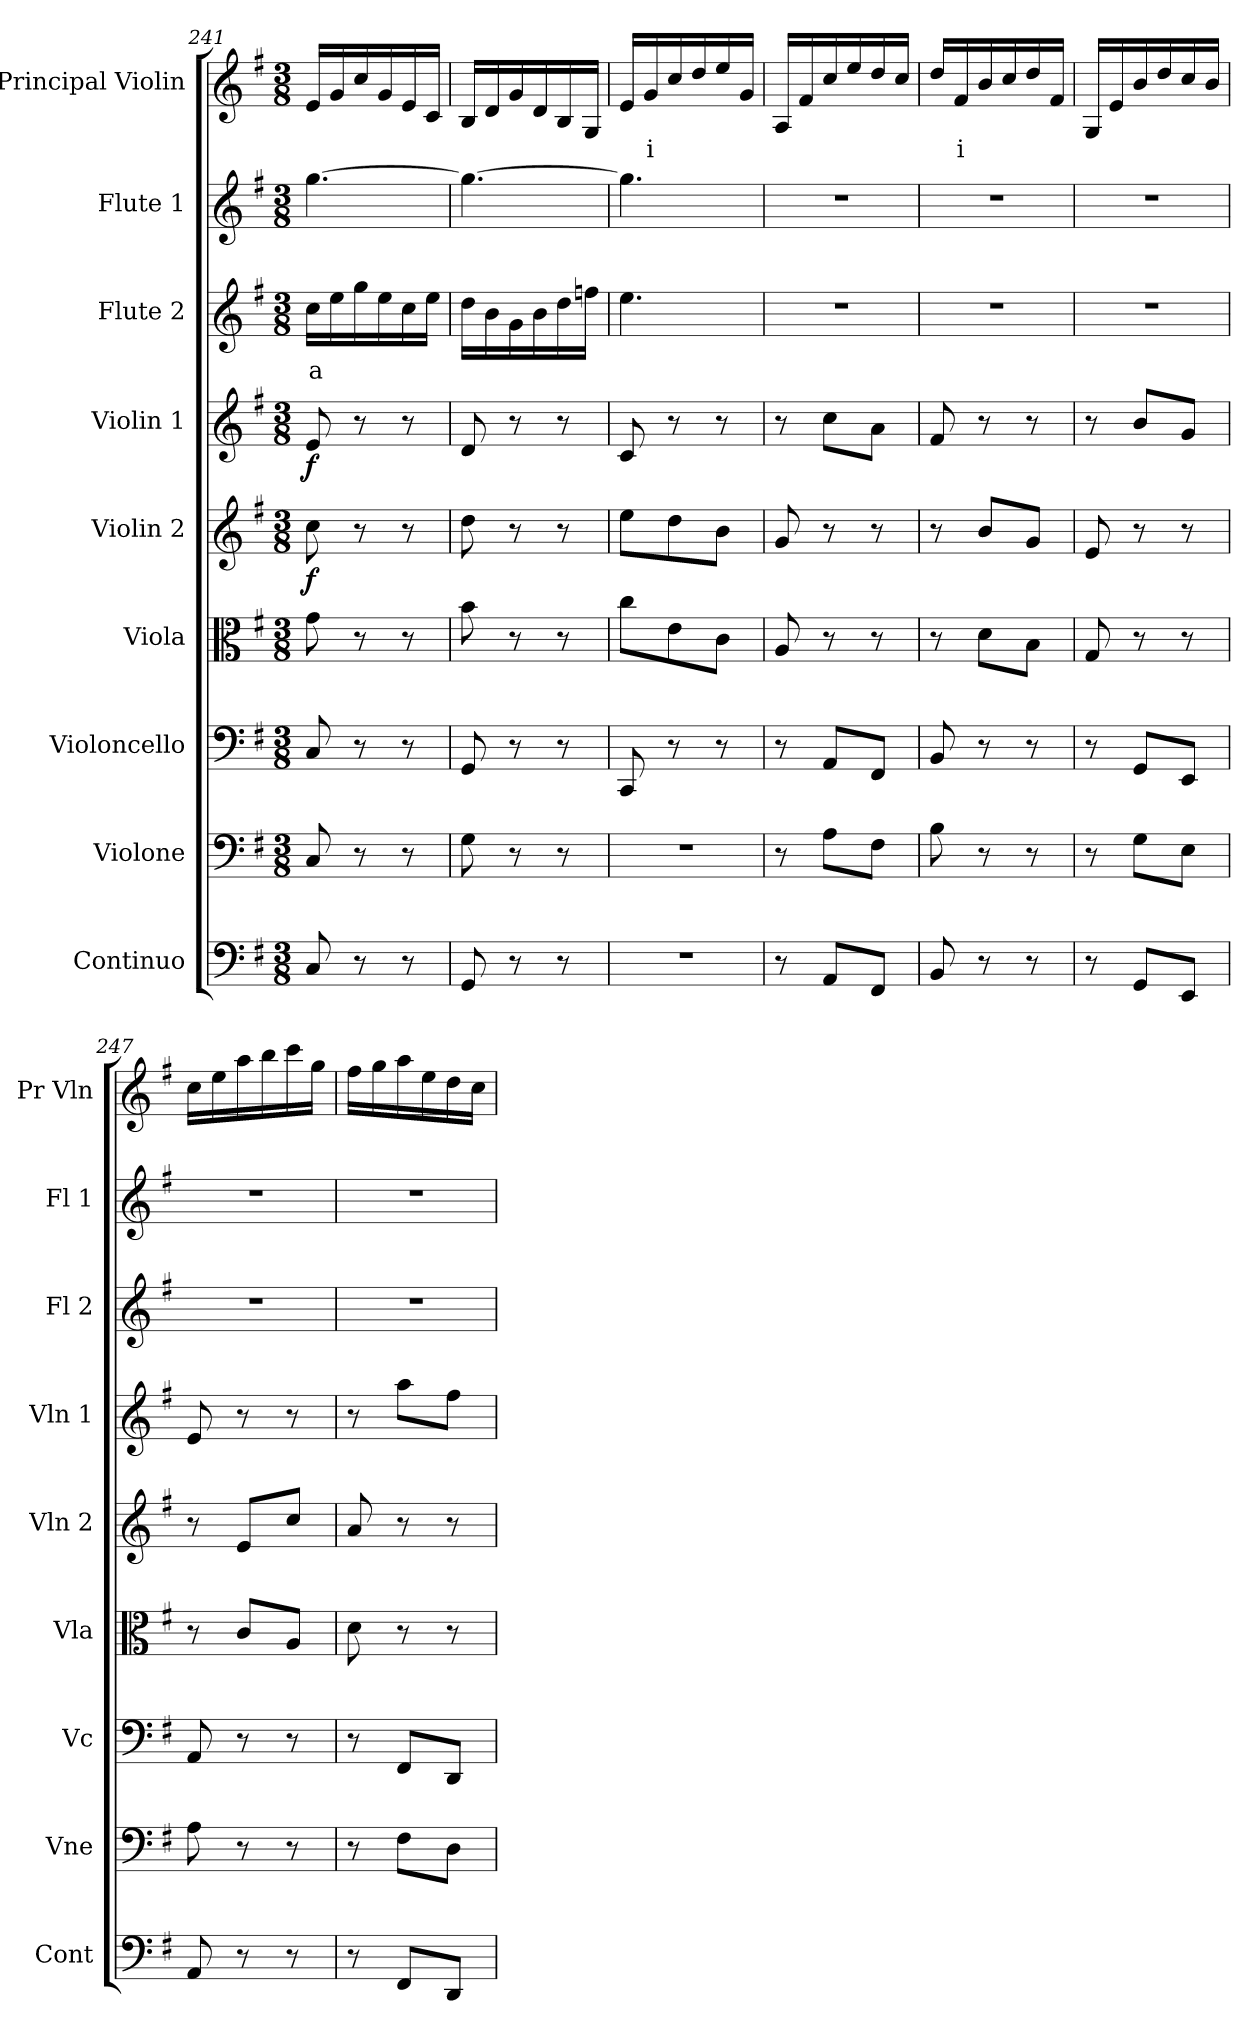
**kern	**kern	**kern	**kern	**kern	**dynam	**kern	**dynam	**kern	**text	**kern	**kern	**text
*part9	*part8	*part7	*part6	*part5	*part5	*part4	*part4	*part3	*part3	*part2	*part1	*part1
*staff9	*staff8	*staff7	*staff6	*staff5	*staff5	*staff4	*staff4	*staff3	*staff3	*staff2	*staff1	*staff1
*I"Continuo	*I"Violone	*I"Violoncello	*I"Viola	*I"Violin 2	*	*I"Violin 1	*	*I"Flute 2	*	*I"Flute 1	*I"Principal Violin	*
*I'Cont	*I'Vne	*I'Vc	*I'Vla	*I'Vln 2	*	*I'Vln 1	*	*I'Fl 2	*	*I'Fl 1	*I'Pr Vln	*
*clefF4	*clefF4	*clefF4	*clefC3	*clefG2	*	*clefG2	*	*clefG2	*	*clefG2	*clefG2	*
*	*ITrd7c12	*	*	*	*	*	*	*	*	*	*	*
*k[f#]	*k[f#]	*k[f#]	*k[f#]	*k[f#]	*	*k[f#]	*	*k[f#]	*	*k[f#]	*k[f#]	*
*M3/8	*M3/8	*M3/8	*M3/8	*M3/8	*	*M3/8	*	*M3/8	*	*M3/8	*M3/8	*
=241	=241	=241	=241	=241	=241	=241	=241	=241	=241	=241	=241	=241
!	!	!	!	!	!LO:DY:b	!	!LO:DY:b	!	!LO:LY:b:color=#FF0000	!	!	!
8C/	8CC/	8C/	8g\	8cc\	f	8e/	f	16cc\LL	a	[4.gg\	16e/LL	.
.	.	.	.	.	.	.	.	16ee\	.	.	16g/	.
8r	8r	8r	8r	8r	.	8r	.	16gg\	.	.	16cc/	.
.	.	.	.	.	.	.	.	16ee\	.	.	16g/	.
8r	8r	8r	8r	8r	.	8r	.	16cc\	.	.	16e/	.
.	.	.	.	.	.	.	.	16ee\JJ	.	.	16c/JJ	.
=242	=242	=242	=242	=242	=242	=242	=242	=242	=242	=242	=242	=242
8GG/	8GG\	8GG/	8b\	8dd\	.	8d/	.	16dd\LL	.	4.gg\_	16B/LL	.
.	.	.	.	.	.	.	.	16b\	.	.	16d/	.
8r	8r	8r	8r	8r	.	8r	.	16g\	.	.	16g/	.
.	.	.	.	.	.	.	.	16b\	.	.	16d/	.
8r	8r	8r	8r	8r	.	8r	.	16dd\	.	.	16B/	.
.	.	.	.	.	.	.	.	16ffn\JJ	.	.	16G/JJ	.
=243	=243	=243	=243	=243	=243	=243	=243	=243	=243	=243	=243	=243
4.r	4.r	8CC/	8cc\L	8ee\L	.	8c/	.	4.ee\	.	4.gg\]	16e/LL	.
!	!	!	!	!	!	!	!	!	!	!	!	!LO:LY:b:color=#FF0000
.	.	.	.	.	.	.	.	.	.	.	16g/	i
.	.	8r	8e\	8dd\	.	8r	.	.	.	.	16cc/	.
.	.	.	.	.	.	.	.	.	.	.	16dd/	.
.	.	8r	8c\J	8b\J	.	8r	.	.	.	.	16ee/	.
.	.	.	.	.	.	.	.	.	.	.	16g/JJ	.
=244	=244	=244	=244	=244	=244	=244	=244	=244	=244	=244	=244	=244
8r	8r	8r	8A/	8g/	.	8r	.	4.r	.	4.r	16A/LL	.
.	.	.	.	.	.	.	.	.	.	.	16f#/	.
8AA/L	8AA\L	8AA/L	8r	8r	.	8cc\L	.	.	.	.	16cc/	.
.	.	.	.	.	.	.	.	.	.	.	16ee/	.
8FF#/J	8FF#\J	8FF#/J	8r	8r	.	8a\J	.	.	.	.	16dd/	.
.	.	.	.	.	.	.	.	.	.	.	16cc/JJ	.
=245	=245	=245	=245	=245	=245	=245	=245	=245	=245	=245	=245	=245
8BB/	8BB\	8BB/	8r	8r	.	8f#/	.	4.r	.	4.r	16dd/LL	.
!	!	!	!	!	!	!	!	!	!	!	!	!LO:LY:b:color=#FF0000
.	.	.	.	.	.	.	.	.	.	.	16f#/	i
8r	8r	8r	8d\L	8b/L	.	8r	.	.	.	.	16b/	.
.	.	.	.	.	.	.	.	.	.	.	16cc/	.
8r	8r	8r	8B\J	8g/J	.	8r	.	.	.	.	16dd/	.
.	.	.	.	.	.	.	.	.	.	.	16f#/JJ	.
=246	=246	=246	=246	=246	=246	=246	=246	=246	=246	=246	=246	=246
8r	8r	8r	8G/	8e/	.	8r	.	4.r	.	4.r	16G/LL	.
.	.	.	.	.	.	.	.	.	.	.	16e/	.
8GG/L	8GG\L	8GG/L	8r	8r	.	8b/L	.	.	.	.	16b/	.
.	.	.	.	.	.	.	.	.	.	.	16dd/	.
8EE/J	8EE\J	8EE/J	8r	8r	.	8g/J	.	.	.	.	16cc/	.
.	.	.	.	.	.	.	.	.	.	.	16b/JJ	.
=247	=247	=247	=247	=247	=247	=247	=247	=247	=247	=247	=247	=247
8AA/	8AA\	8AA/	8r	8r	.	8e/	.	4.r	.	4.r	16cc\LL	.
.	.	.	.	.	.	.	.	.	.	.	16ee\	.
8r	8r	8r	8c/L	8e/L	.	8r	.	.	.	.	16aa\	.
.	.	.	.	.	.	.	.	.	.	.	16bb\	.
8r	8r	8r	8A/J	8cc/J	.	8r	.	.	.	.	16ccc\	.
.	.	.	.	.	.	.	.	.	.	.	16gg\JJ	.
!!LO:LB:g=z
=248	=248	=248	=248	=248	=248	=248	=248	=248	=248	=248	=248	=248
8r	8r	8r	8d\	8a/	.	8r	.	4.r	.	4.r	16ff#\LL	.
.	.	.	.	.	.	.	.	.	.	.	16gg\	.
8FF#/L	8FF#\L	8FF#/L	8r	8r	.	8aa\L	.	.	.	.	16aa\	.
.	.	.	.	.	.	.	.	.	.	.	16ee\	.
8DD/J	8DD\J	8DD/J	8r	8r	.	8ff#\J	.	.	.	.	16dd\	.
.	.	.	.	.	.	.	.	.	.	.	16cc\JJ	.
=	=	=	=	=	=	=	=	=	=	=	=	=
*-	*-	*-	*-	*-	*-	*-	*-	*-	*-	*-	*-	*-
